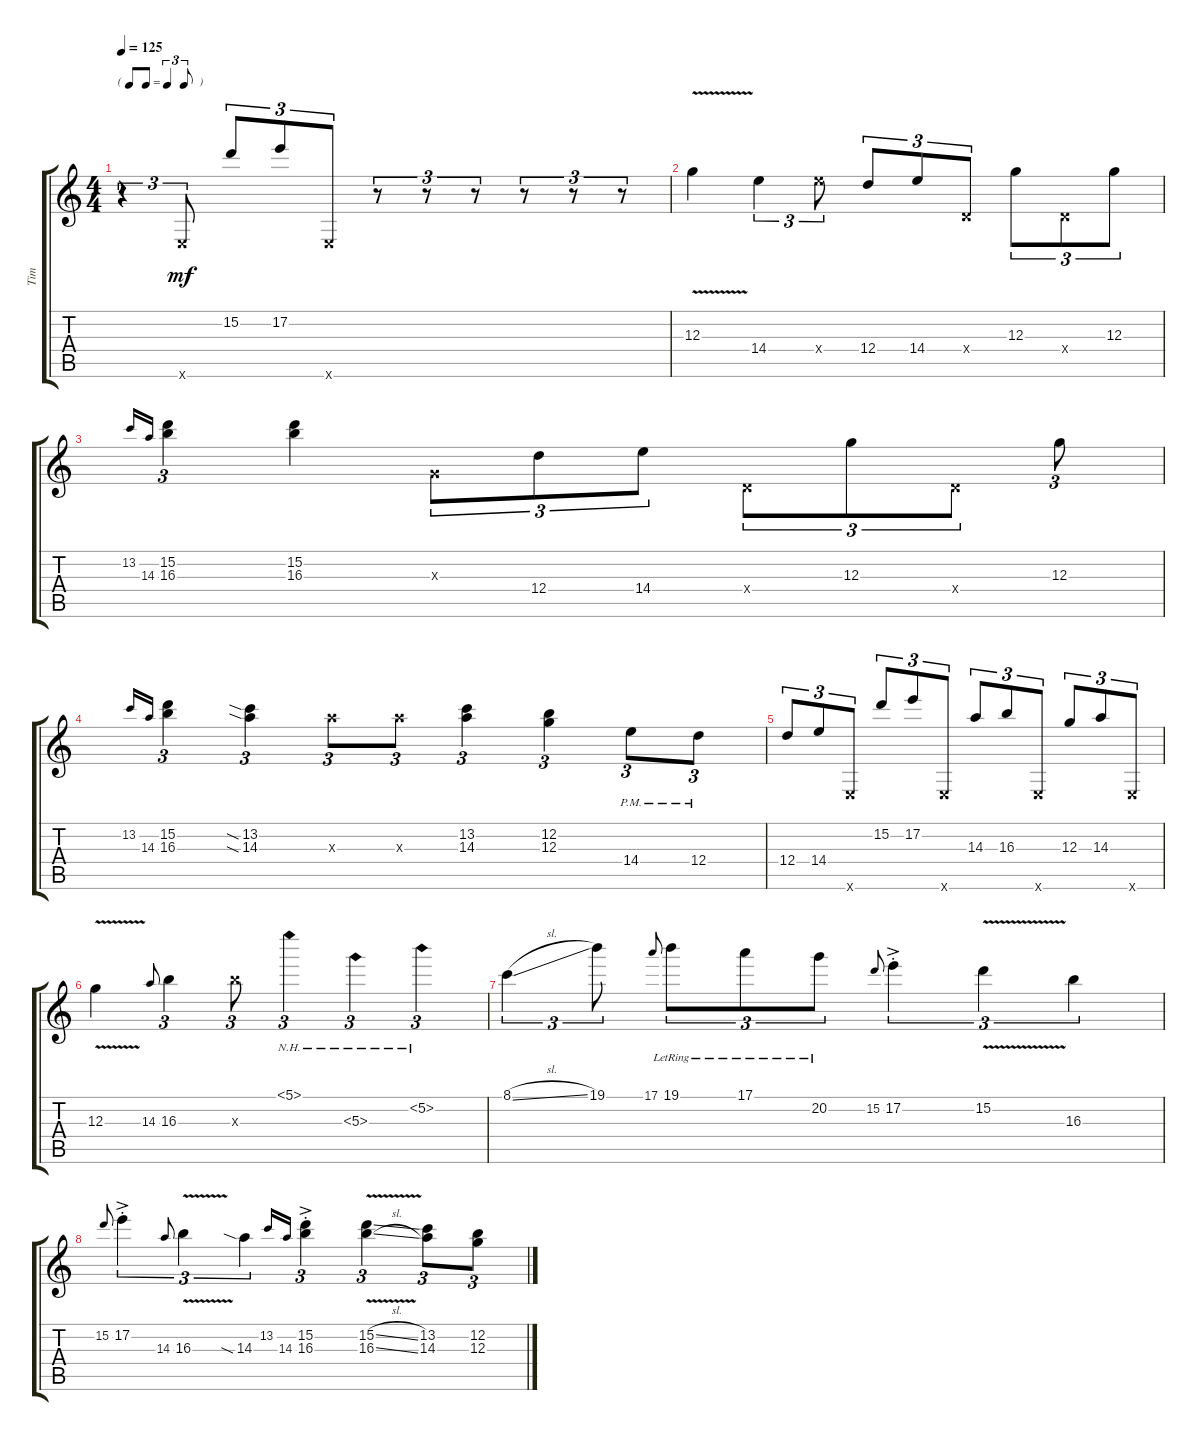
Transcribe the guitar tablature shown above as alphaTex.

\track ("Tim" "Tim") {instrument electricguitarclean}
\staff {score tabs}
\tuning (E4 B3 G3 D3 A2 E2) {hide}
\ts (4 4)
\tf triplet8th
\tempo 125
\clef g2
\ks c
r.4{tu (3 2) dy mf} 0.6{x}.8{tu (3 2)} 15.2.8{tu (3 2)} 17.2.8{tu (3 2)} 0.6{x}.8{tu (3 2)} r.8{tu (3 2)} r.8{tu (3 2)} r.8{tu (3 2)} r.8{tu (3 2)} r.8{tu (3 2)} r.8{tu (3 2)} |
12.3{v}.4 14.4.4{tu (3 2)} 14.4{x}.8{tu (3 2)} 12.4.8{tu (3 2)} 14.4.8{tu (3 2)} 0.4{x}.8{tu (3 2)} 12.3.8{tu (3 2)} 0.4{x}.8{tu (3 2)} 12.3.8{tu (3 2)} |
13.2.16{gr onbeat} 14.3.16{gr onbeat} (15.2 16.3).4{tu (3 2)} (15.2 16.3).4 0.3{x}.8{tu (3 2)} 12.4.8{tu (3 2)} 14.4.8{tu (3 2)} 0.4{x}.8{tu (3 2)} 12.3.8{tu (3 2)} 0.4{x}.8{tu (3 2)} 12.3.8{tu (3 2)} |
13.2.16{gr onbeat} 14.3.16{gr onbeat} (15.2 16.3).4{tu (3 2)} (13.2{sia} 14.3{sia}).4{tu (3 2)} 14.3{x}.8{tu (3 2)} 14.3{x}.8{tu (3 2)} (13.2 14.3).4{tu (3 2)} (12.2 12.3).4{tu (3 2)} 14.4{pm}.8{tu (3 2)} 12.4{pm}.8{tu (3 2)} |
12.4.8{tu (3 2)} 14.4.8{tu (3 2)} 0.6{x}.8{tu (3 2)} 15.2.8{tu (3 2)} 17.2.8{tu (3 2)} 0.6{x}.8{tu (3 2)} 14.3.8{tu (3 2)} 16.3.8{tu (3 2)} 0.6{x}.8{tu (3 2)} 12.3.8{tu (3 2)} 14.3.8{tu (3 2)} 0.6{x}.8{tu (3 2)} |
12.3{v}.4 14.3.8{gr onbeat} 16.3.4{tu (3 2)} 16.3{x}.8{tu (3 2)} 5.1{nh}.4{tu (3 2)} 5.3{nh}.4{tu (3 2)} 5.2{nh}.4{tu (3 2)} |
8.1{sl}.4{tu (3 2)} 19.1.8{tu (3 2)} 17.1.8{gr onbeat} 19.1{lr}.8{tu (3 2)} 17.1{lr}.8{tu (3 2)} 20.2{lr}.8{tu (3 2)} 15.2.8{gr onbeat} 17.2{ac st}.4{tu (3 2)} 15.2{v}.4{tu (3 2)} 16.3.4{tu (3 2)} |
15.2.8{gr onbeat} 17.2{ac st}.4{tu (3 2)} 14.3.8{gr onbeat} 16.3{v}.4{tu (3 2)} 14.3{sia}.4{tu (3 2)} 13.2.16{gr onbeat} 14.3.16{gr onbeat} (15.2 16.3{ac st}).4{tu (3 2)} (15.2{sl} 16.3{v sl}).4{tu (3 2)} (13.2 14.3).8{tu (3 2)} (12.2 12.3).8{tu (3 2)}
